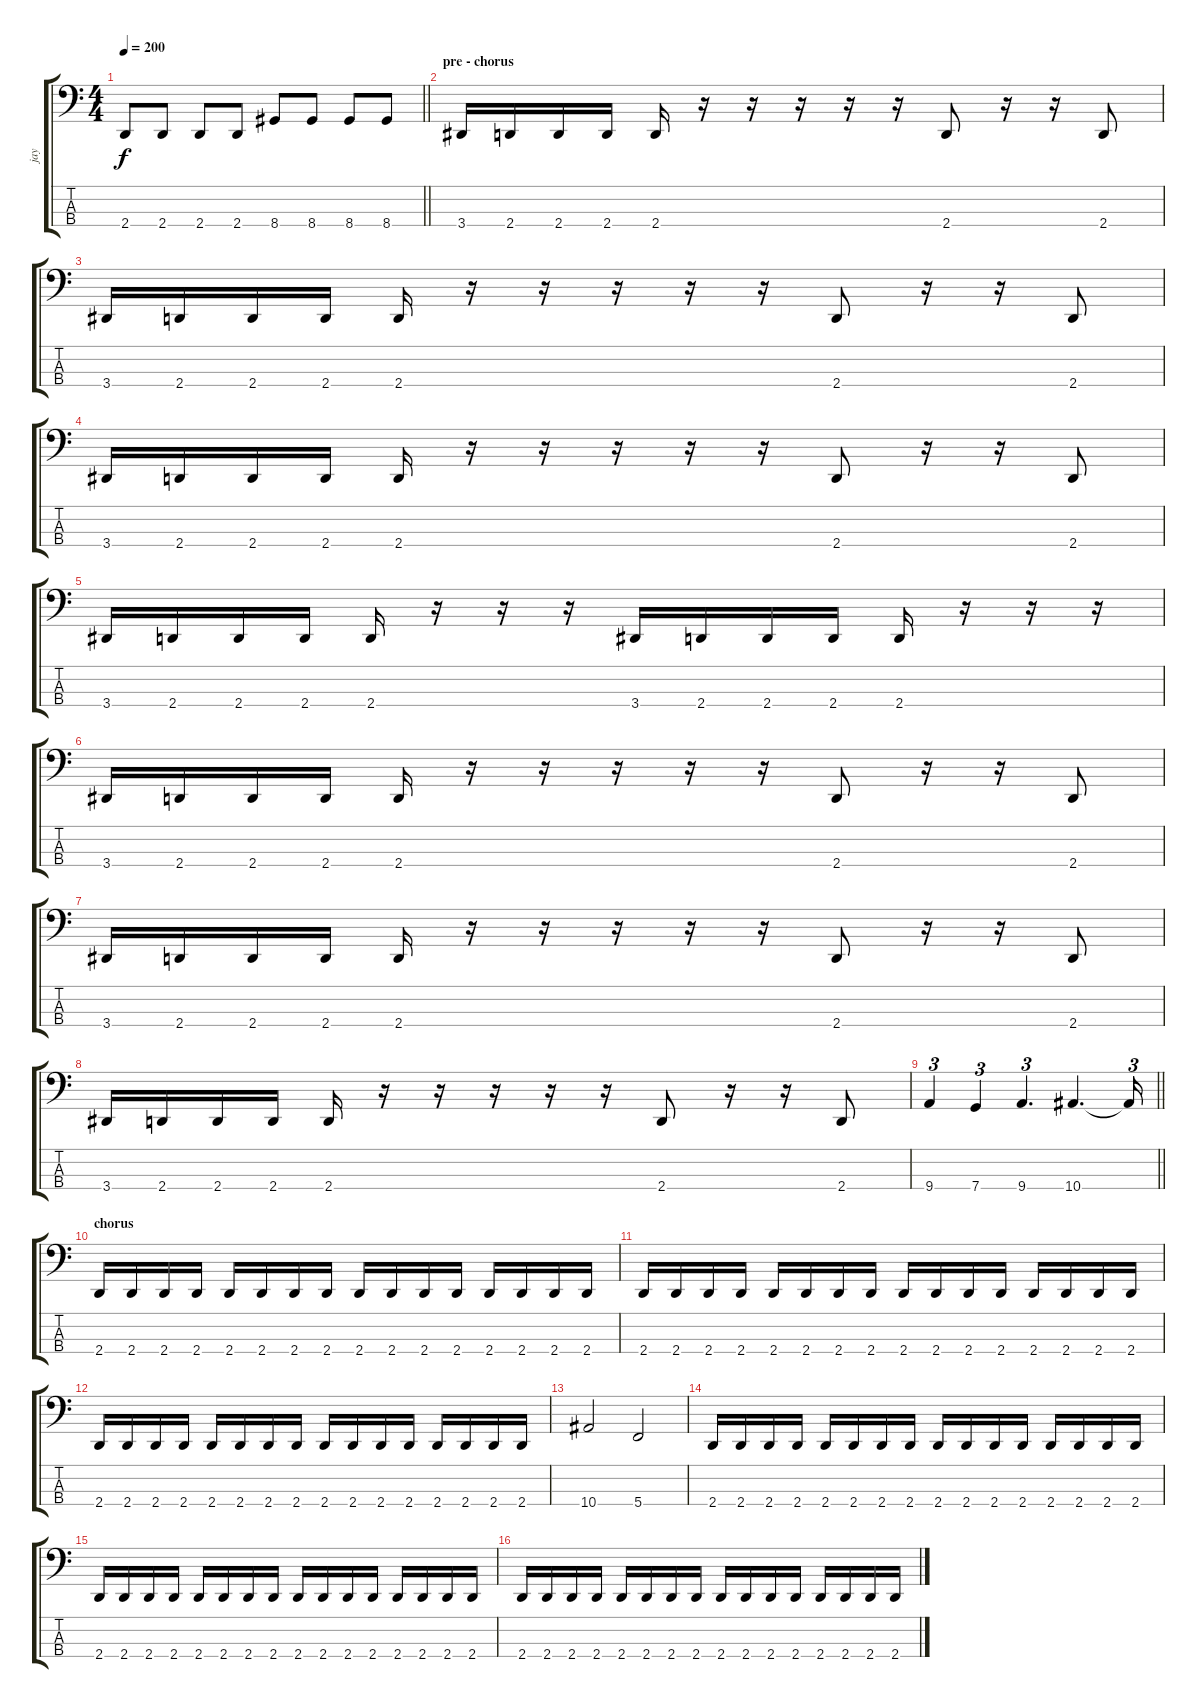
\track ("jay" "jay") {instrument electricbassfinger}
\staff {score tabs}
\tuning (F2 C2 G1 C1) {hide}
\ts (4 4)
\tempo 200
\clef f4
\barLineRight lightlight
\ks c
2.4.8{dy f} 2.4.8 2.4.8 2.4.8 8.4.8 8.4.8 8.4.8 8.4.8 |
\section ("" "pre - chorus")
3.4.16 2.4.16 2.4.16 2.4.16 2.4.16 r.16 r.16 r.16 r.16 r.16 2.4.8 r.16 r.16 2.4.8 |
3.4.16 2.4.16 2.4.16 2.4.16 2.4.16 r.16 r.16 r.16 r.16 r.16 2.4.8 r.16 r.16 2.4.8 |
3.4.16 2.4.16 2.4.16 2.4.16 2.4.16 r.16 r.16 r.16 r.16 r.16 2.4.8 r.16 r.16 2.4.8 |
3.4.16 2.4.16 2.4.16 2.4.16 2.4.16 r.16 r.16 r.16 3.4.16 2.4.16 2.4.16 2.4.16 2.4.16 r.16 r.16 r.16 |
3.4.16 2.4.16 2.4.16 2.4.16 2.4.16 r.16 r.16 r.16 r.16 r.16 2.4.8 r.16 r.16 2.4.8 |
3.4.16 2.4.16 2.4.16 2.4.16 2.4.16 r.16 r.16 r.16 r.16 r.16 2.4.8 r.16 r.16 2.4.8 |
3.4.16 2.4.16 2.4.16 2.4.16 2.4.16 r.16 r.16 r.16 r.16 r.16 2.4.8 r.16 r.16 2.4.8 |
\barLineRight lightlight
9.4.4{tu (3 2)} 7.4.4{tu (3 2)} 9.4.4{d tu (3 2)} 10.4.4{d} 10.4{t}.16{tu (3 2)} |
\section ("" "chorus")
2.4.16 2.4.16 2.4.16 2.4.16 2.4.16 2.4.16 2.4.16 2.4.16 2.4.16 2.4.16 2.4.16 2.4.16 2.4.16 2.4.16 2.4.16 2.4.16 |
2.4.16 2.4.16 2.4.16 2.4.16 2.4.16 2.4.16 2.4.16 2.4.16 2.4.16 2.4.16 2.4.16 2.4.16 2.4.16 2.4.16 2.4.16 2.4.16 |
2.4.16 2.4.16 2.4.16 2.4.16 2.4.16 2.4.16 2.4.16 2.4.16 2.4.16 2.4.16 2.4.16 2.4.16 2.4.16 2.4.16 2.4.16 2.4.16 |
10.4.2 5.4.2 |
2.4.16 2.4.16 2.4.16 2.4.16 2.4.16 2.4.16 2.4.16 2.4.16 2.4.16 2.4.16 2.4.16 2.4.16 2.4.16 2.4.16 2.4.16 2.4.16 |
2.4.16 2.4.16 2.4.16 2.4.16 2.4.16 2.4.16 2.4.16 2.4.16 2.4.16 2.4.16 2.4.16 2.4.16 2.4.16 2.4.16 2.4.16 2.4.16 |
2.4.16 2.4.16 2.4.16 2.4.16 2.4.16 2.4.16 2.4.16 2.4.16 2.4.16 2.4.16 2.4.16 2.4.16 2.4.16 2.4.16 2.4.16 2.4.16
